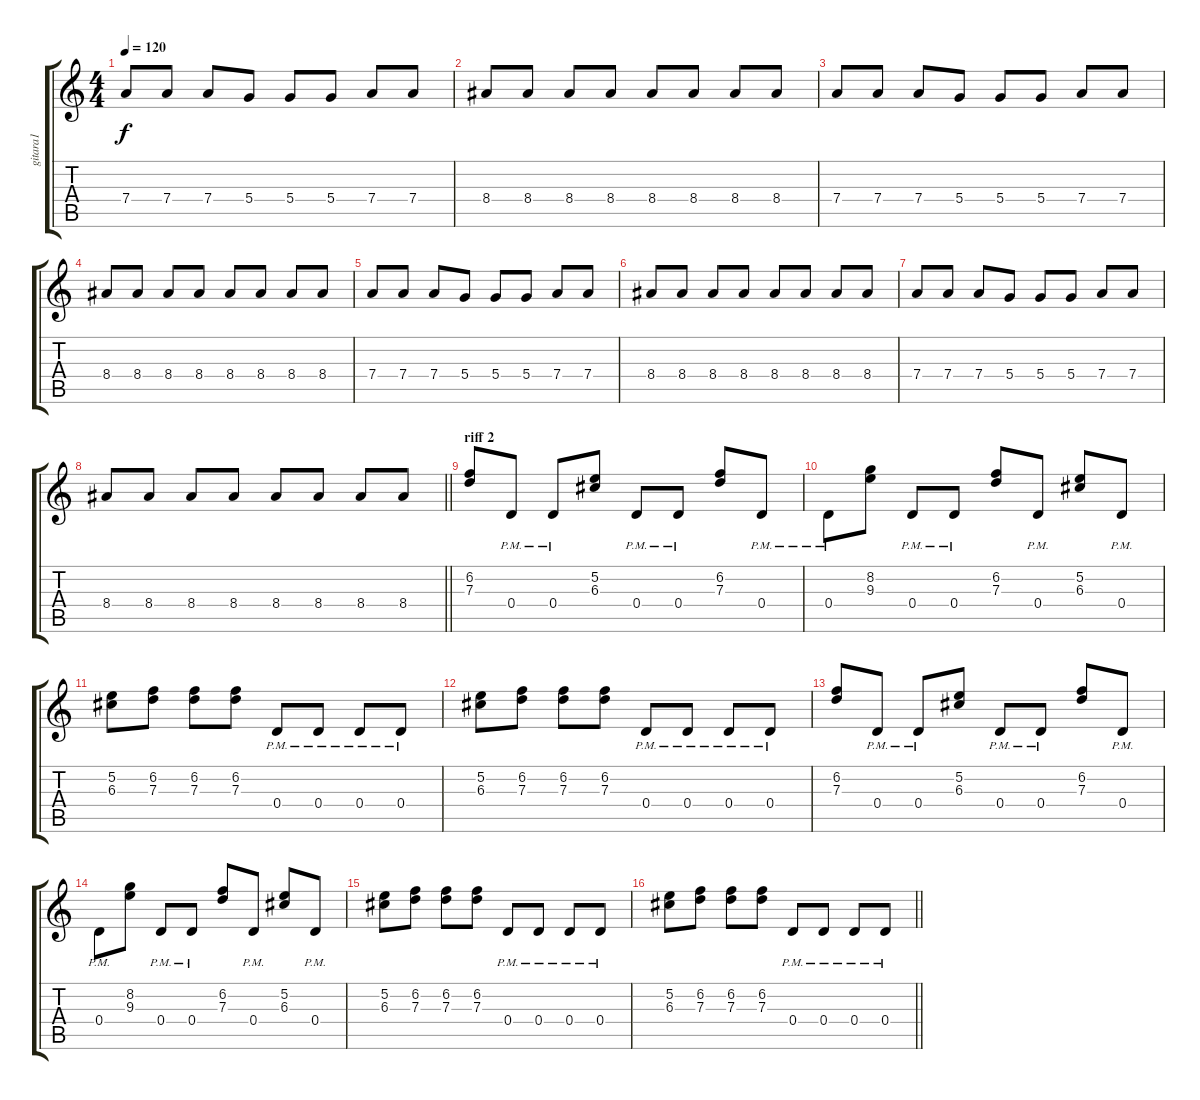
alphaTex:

\track ("gitara1" "gitara1") {instrument distortionguitar}
\staff {score tabs}
\tuning (E4 B3 G3 D3 A2 E2) {hide}
\ts (4 4)
\tempo 120
\clef g2
\ks c
7.4.8{dy f} 7.4.8 7.4.8 5.4.8 5.4.8 5.4.8 7.4.8 7.4.8 |
8.4.8 8.4.8 8.4.8 8.4.8 8.4.8 8.4.8 8.4.8 8.4.8 |
7.4.8 7.4.8 7.4.8 5.4.8 5.4.8 5.4.8 7.4.8 7.4.8 |
8.4.8 8.4.8 8.4.8 8.4.8 8.4.8 8.4.8 8.4.8 8.4.8 |
7.4.8 7.4.8 7.4.8 5.4.8 5.4.8 5.4.8 7.4.8 7.4.8 |
8.4.8 8.4.8 8.4.8 8.4.8 8.4.8 8.4.8 8.4.8 8.4.8 |
7.4.8 7.4.8 7.4.8 5.4.8 5.4.8 5.4.8 7.4.8 7.4.8 |
\barLineRight lightlight
8.4.8 8.4.8 8.4.8 8.4.8 8.4.8 8.4.8 8.4.8 8.4.8 |
\section ("" "riff 2")
(6.2 7.3).8 0.4{pm}.8 0.4{pm}.8 (5.2 6.3).8 0.4{pm}.8 0.4{pm}.8 (6.2 7.3).8 0.4{pm}.8 |
0.4{pm}.8 (8.2 9.3).8 0.4{pm}.8 0.4{pm}.8 (6.2 7.3).8 0.4{pm}.8 (5.2 6.3).8 0.4{pm}.8 |
(5.2 6.3).8 (6.2 7.3).8 (6.2 7.3).8 (6.2 7.3).8 0.4{pm}.8 0.4{pm}.8 0.4{pm}.8 0.4{pm}.8 |
(5.2 6.3).8 (6.2 7.3).8 (6.2 7.3).8 (6.2 7.3).8 0.4{pm}.8 0.4{pm}.8 0.4{pm}.8 0.4{pm}.8 |
(6.2 7.3).8 0.4{pm}.8 0.4{pm}.8 (5.2 6.3).8 0.4{pm}.8 0.4{pm}.8 (6.2 7.3).8 0.4{pm}.8 |
0.4{pm}.8 (8.2 9.3).8 0.4{pm}.8 0.4{pm}.8 (6.2 7.3).8 0.4{pm}.8 (5.2 6.3).8 0.4{pm}.8 |
(5.2 6.3).8 (6.2 7.3).8 (6.2 7.3).8 (6.2 7.3).8 0.4{pm}.8 0.4{pm}.8 0.4{pm}.8 0.4{pm}.8 |
\barLineRight lightlight
(5.2 6.3).8 (6.2 7.3).8 (6.2 7.3).8 (6.2 7.3).8 0.4{pm}.8 0.4{pm}.8 0.4{pm}.8 0.4{pm}.8
